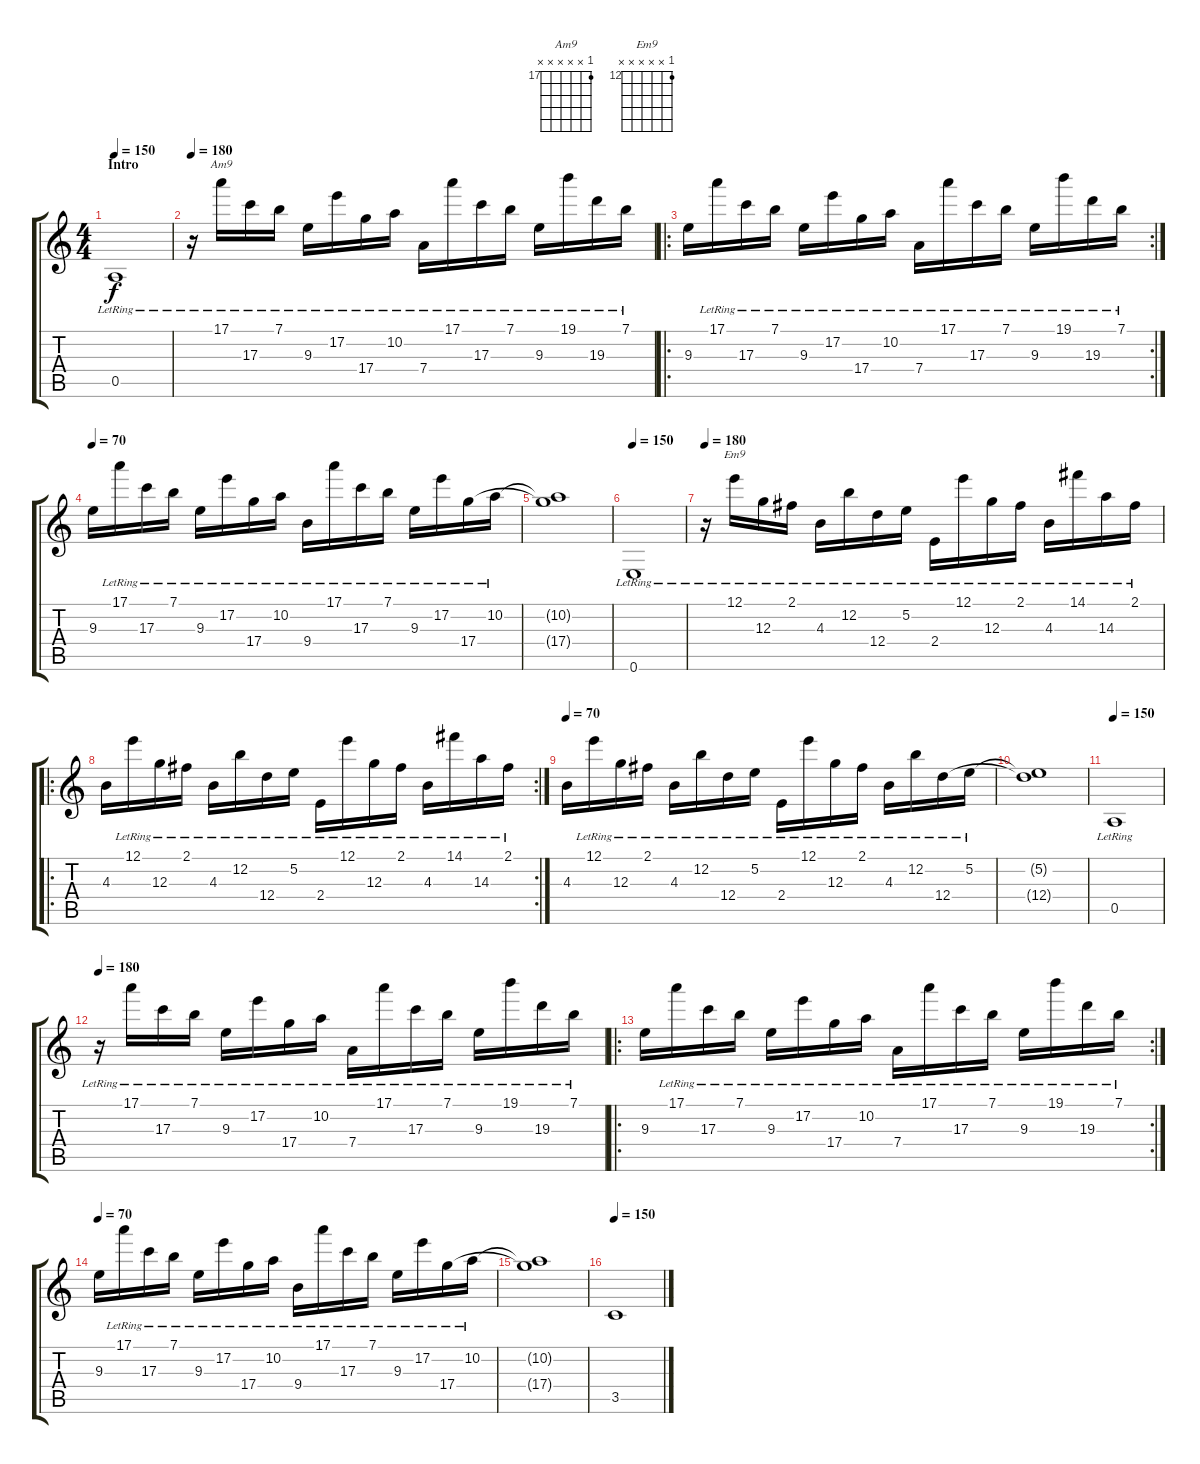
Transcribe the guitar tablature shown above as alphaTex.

\track "" {instrument electricguitarjazz}
\staff {score tabs}
\tuning (E4 B3 G3 D3 A2 E2) {hide}
\chord ("Am9" 17 x x x x x) {firstfret 17}
\chord ("Em9" 12 x x x x x) {firstfret 12}
\ts (4 4)
\section ("" "Intro")
\tempo 150
\clef g2
\ks c
0.5{lr}.1{dy f instrument electricguitarjazz} |
\tempo 180
r.16 17.1{lr}.16{ch "Am9"} 17.3{lr}.16 7.1{lr}.16 9.3{lr}.16 17.2{lr}.16 17.4{lr}.16 10.2{lr}.16 7.4{lr}.16 17.1{lr}.16 17.3{lr}.16 7.1{lr}.16 9.3{lr}.16 19.1{lr}.16 19.3{lr}.16 7.1{lr}.16 |
\ro
\rc 2
9.3.16 17.1{lr}.16 17.3{lr}.16 7.1{lr}.16 9.3{lr}.16 17.2{lr}.16 17.4{lr}.16 10.2{lr}.16 7.4{lr}.16 17.1{lr}.16 17.3{lr}.16 7.1{lr}.16 9.3{lr}.16 19.1{lr}.16 19.3{lr}.16 7.1{lr}.16 |
\tempo 70
9.3.16 17.1{lr}.16 17.3{lr}.16 7.1{lr}.16 9.3{lr}.16 17.2{lr}.16 17.4{lr}.16 10.2{lr}.16 9.4{lr}.16 17.1{lr}.16 17.3{lr}.16 7.1{lr}.16 9.3{lr}.16 17.2{lr}.16 17.4{lr}.16 10.2{lr}.16 |
(10.2{t} 17.4{t}).1 |
\tempo 150
0.6{lr}.1 |
\tempo 180
r.16 12.1{lr}.16{ch "Em9"} 12.3{lr}.16 2.1{lr}.16 4.3{lr}.16 12.2{lr}.16 12.4{lr}.16 5.2{lr}.16 2.4{lr}.16 12.1{lr}.16 12.3{lr}.16 2.1{lr}.16 4.3{lr}.16 14.1{lr}.16 14.3{lr}.16 2.1{lr}.16 |
\ro
\rc 2
4.3.16 12.1{lr}.16 12.3{lr}.16 2.1{lr}.16 4.3{lr}.16 12.2{lr}.16 12.4{lr}.16 5.2{lr}.16 2.4{lr}.16 12.1{lr}.16 12.3{lr}.16 2.1{lr}.16 4.3{lr}.16 14.1{lr}.16 14.3{lr}.16 2.1{lr}.16 |
\tempo 70
4.3.16 12.1{lr}.16 12.3{lr}.16 2.1{lr}.16 4.3{lr}.16 12.2{lr}.16 12.4{lr}.16 5.2{lr}.16 2.4{lr}.16 12.1{lr}.16 12.3{lr}.16 2.1{lr}.16 4.3{lr}.16 12.2{lr}.16 12.4{lr}.16 5.2{lr}.16 |
(5.2{t} 12.4{t}).1 |
\tempo 150
0.5{lr}.1 |
\tempo 180
r.16 17.1{lr}.16 17.3{lr}.16 7.1{lr}.16 9.3{lr}.16 17.2{lr}.16 17.4{lr}.16 10.2{lr}.16 7.4{lr}.16 17.1{lr}.16 17.3{lr}.16 7.1{lr}.16 9.3{lr}.16 19.1{lr}.16 19.3{lr}.16 7.1{lr}.16 |
\ro
\rc 2
9.3.16 17.1{lr}.16 17.3{lr}.16 7.1{lr}.16 9.3{lr}.16 17.2{lr}.16 17.4{lr}.16 10.2{lr}.16 7.4{lr}.16 17.1{lr}.16 17.3{lr}.16 7.1{lr}.16 9.3{lr}.16 19.1{lr}.16 19.3{lr}.16 7.1{lr}.16 |
\tempo 70
9.3.16 17.1{lr}.16 17.3{lr}.16 7.1{lr}.16 9.3{lr}.16 17.2{lr}.16 17.4{lr}.16 10.2{lr}.16 9.4{lr}.16 17.1{lr}.16 17.3{lr}.16 7.1{lr}.16 9.3{lr}.16 17.2{lr}.16 17.4{lr}.16 10.2{lr}.16 |
(10.2{t} 17.4{t}).1 |
\tempo 150
3.5.1
